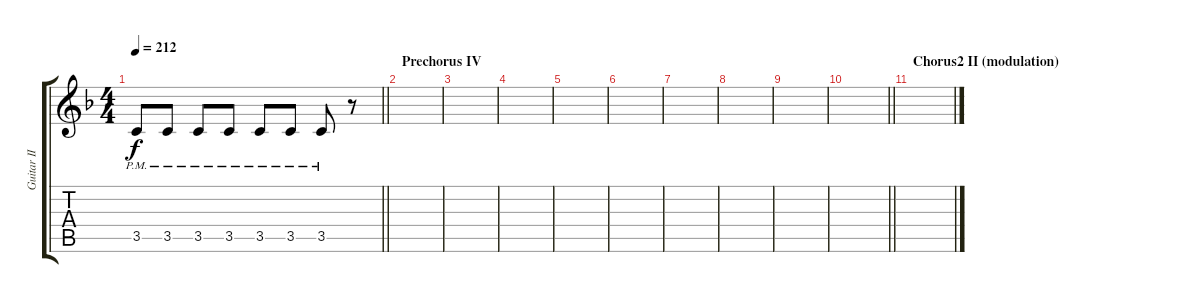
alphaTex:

\track ("Guitar II" "Guitar II") {instrument distortionguitar}
\staff {score tabs}
\tuning (E4 B3 G3 D3 A2 E2) {hide}
\ts (4 4)
\tempo 212
\clef g2
\barLineRight lightlight
\ks dminor
3.5{pm}.8{dy f} 3.5{pm}.8 3.5{pm}.8 3.5{pm}.8 3.5{pm}.8 3.5{pm}.8 3.5{pm}.8 r.8 |
\section ("" "Prechorus IV")
|
|
|
|
|
|
|
|
\barLineRight lightlight
|
\section ("" "Chorus2 II (modulation)")
